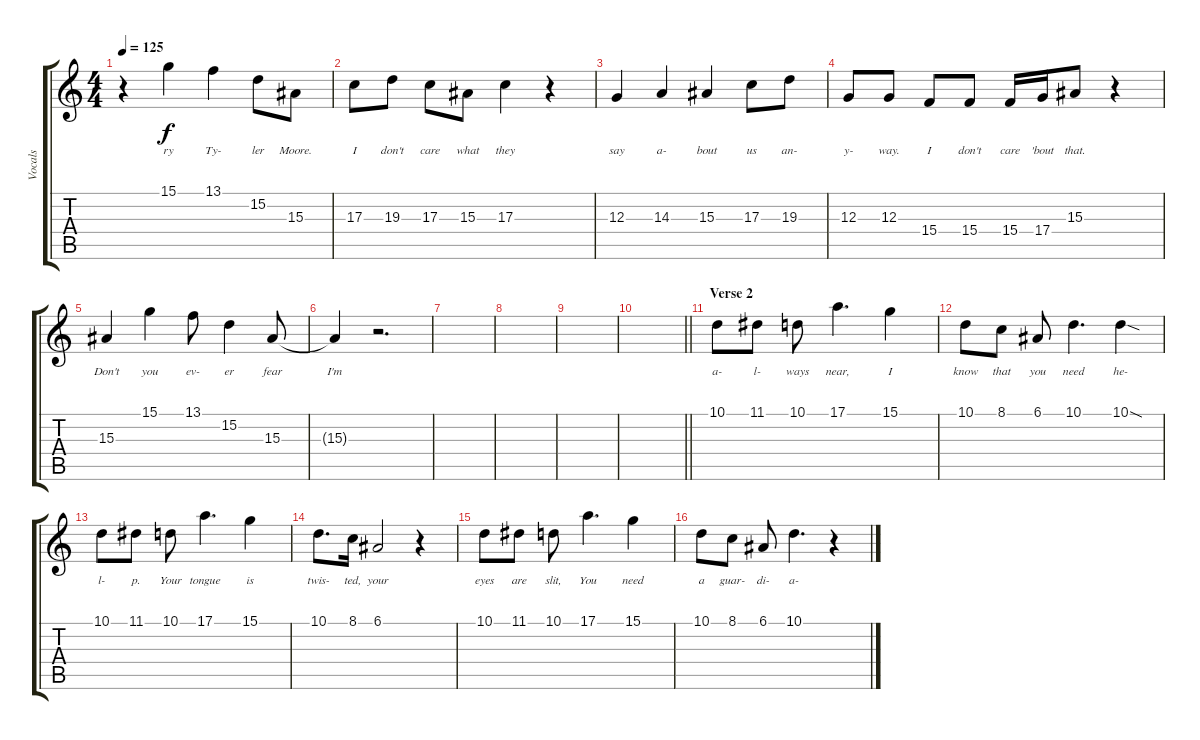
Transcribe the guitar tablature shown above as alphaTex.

\track ("Vocals" "Vocals") {instrument lead2sawtooth}
\staff {score tabs}
\tuning (E4 B3 G3 D3 A2 E2) {hide}
\ts (4 4)
\tempo 125
\clef g2
\ks c
r.4{dy f} 15.1.4{lyrics (0 "ry") lyrics (1 "") lyrics (2 "") lyrics (3 "") lyrics (4 "")} 13.1.4{lyrics (0 "Ty-") lyrics (1 "") lyrics (2 "") lyrics (3 "") lyrics (4 "")} 15.2.8{lyrics (0 "ler") lyrics (1 "") lyrics (2 "") lyrics (3 "") lyrics (4 "")} 15.3.8{lyrics (0 "Moore.") lyrics (1 "") lyrics (2 "") lyrics (3 "") lyrics (4 "")} |
17.3.8{lyrics (0 "I") lyrics (1 "") lyrics (2 "") lyrics (3 "") lyrics (4 "")} 19.3.8{lyrics (0 "don't") lyrics (1 "") lyrics (2 "") lyrics (3 "") lyrics (4 "")} 17.3.8{lyrics (0 "care") lyrics (1 "") lyrics (2 "") lyrics (3 "") lyrics (4 "")} 15.3.8{lyrics (0 "what") lyrics (1 "") lyrics (2 "") lyrics (3 "") lyrics (4 "")} 17.3.4{lyrics (0 "they") lyrics (1 "") lyrics (2 "") lyrics (3 "") lyrics (4 "")} r.4 |
12.3.4{lyrics (0 "say") lyrics (1 "") lyrics (2 "") lyrics (3 "") lyrics (4 "")} 14.3.4{lyrics (0 "a-") lyrics (1 "") lyrics (2 "") lyrics (3 "") lyrics (4 "")} 15.3.4{lyrics (0 "bout") lyrics (1 "") lyrics (2 "") lyrics (3 "") lyrics (4 "")} 17.3.8{lyrics (0 "us") lyrics (1 "") lyrics (2 "") lyrics (3 "") lyrics (4 "")} 19.3.8{lyrics (0 "an-") lyrics (1 "") lyrics (2 "") lyrics (3 "") lyrics (4 "")} |
12.3.8{lyrics (0 "y-") lyrics (1 "") lyrics (2 "") lyrics (3 "") lyrics (4 "")} 12.3.8{lyrics (0 "way.") lyrics (1 "") lyrics (2 "") lyrics (3 "") lyrics (4 "")} 15.4.8{lyrics (0 "I") lyrics (1 "") lyrics (2 "") lyrics (3 "") lyrics (4 "")} 15.4.8{lyrics (0 "don't") lyrics (1 "") lyrics (2 "") lyrics (3 "") lyrics (4 "")} 15.4.16{lyrics (0 "care") lyrics (1 "") lyrics (2 "") lyrics (3 "") lyrics (4 "")} 17.4.16{lyrics (0 "'bout") lyrics (1 "") lyrics (2 "") lyrics (3 "") lyrics (4 "")} 15.3.8{lyrics (0 "that.") lyrics (1 "") lyrics (2 "") lyrics (3 "") lyrics (4 "")} r.4 |
15.3.4{lyrics (0 "Don't") lyrics (1 "") lyrics (2 "") lyrics (3 "") lyrics (4 "")} 15.1.4{lyrics (0 "you") lyrics (1 "") lyrics (2 "") lyrics (3 "") lyrics (4 "")} 13.1.8{lyrics (0 "ev-") lyrics (1 "") lyrics (2 "") lyrics (3 "") lyrics (4 "")} 15.2.4{lyrics (0 "er") lyrics (1 "") lyrics (2 "") lyrics (3 "") lyrics (4 "")} 15.3.8{lyrics (0 "fear") lyrics (1 "") lyrics (2 "") lyrics (3 "") lyrics (4 "")} |
15.3{t}.4{lyrics (0 "I'm") lyrics (1 "") lyrics (2 "") lyrics (3 "") lyrics (4 "")} r.2{d} |
|
|
|
\barLineRight lightlight
|
\section ("" "Verse 2")
10.1.8{lyrics (0 "a-") lyrics (1 "") lyrics (2 "") lyrics (3 "") lyrics (4 "")} 11.1.8{lyrics (0 "l-") lyrics (1 "") lyrics (2 "") lyrics (3 "") lyrics (4 "")} 10.1.8{lyrics (0 "ways") lyrics (1 "") lyrics (2 "") lyrics (3 "") lyrics (4 "")} 17.1.4{d lyrics (0 "near,") lyrics (1 "") lyrics (2 "") lyrics (3 "") lyrics (4 "")} 15.1.4{lyrics (0 "I") lyrics (1 "") lyrics (2 "") lyrics (3 "") lyrics (4 "")} |
10.1.8{lyrics (0 "know") lyrics (1 "") lyrics (2 "") lyrics (3 "") lyrics (4 "")} 8.1.8{lyrics (0 "that") lyrics (1 "") lyrics (2 "") lyrics (3 "") lyrics (4 "")} 6.1.8{lyrics (0 "you") lyrics (1 "") lyrics (2 "") lyrics (3 "") lyrics (4 "")} 10.1.4{d lyrics (0 "need") lyrics (1 "") lyrics (2 "") lyrics (3 "") lyrics (4 "")} 10.1{sod}.4{lyrics (0 "he-") lyrics (1 "") lyrics (2 "") lyrics (3 "") lyrics (4 "")} |
10.1.8{lyrics (0 "l-") lyrics (1 "") lyrics (2 "") lyrics (3 "") lyrics (4 "")} 11.1.8{lyrics (0 "p.") lyrics (1 "") lyrics (2 "") lyrics (3 "") lyrics (4 "")} 10.1.8{lyrics (0 "Your") lyrics (1 "") lyrics (2 "") lyrics (3 "") lyrics (4 "")} 17.1.4{d lyrics (0 "tongue") lyrics (1 "") lyrics (2 "") lyrics (3 "") lyrics (4 "")} 15.1.4{lyrics (0 "is") lyrics (1 "") lyrics (2 "") lyrics (3 "") lyrics (4 "")} |
10.1.8{d lyrics (0 "twis-") lyrics (1 "") lyrics (2 "") lyrics (3 "") lyrics (4 "")} 8.1.16{lyrics (0 "ted,") lyrics (1 "") lyrics (2 "") lyrics (3 "") lyrics (4 "")} 6.1.2{lyrics (0 "your") lyrics (1 "") lyrics (2 "") lyrics (3 "") lyrics (4 "")} r.4 |
10.1.8{lyrics (0 "eyes") lyrics (1 "") lyrics (2 "") lyrics (3 "") lyrics (4 "")} 11.1.8{lyrics (0 "are") lyrics (1 "") lyrics (2 "") lyrics (3 "") lyrics (4 "")} 10.1.8{lyrics (0 "slit,") lyrics (1 "") lyrics (2 "") lyrics (3 "") lyrics (4 "")} 17.1.4{d lyrics (0 "You") lyrics (1 "") lyrics (2 "") lyrics (3 "") lyrics (4 "")} 15.1.4{lyrics (0 "need") lyrics (1 "") lyrics (2 "") lyrics (3 "") lyrics (4 "")} |
10.1.8{lyrics (0 "a") lyrics (1 "") lyrics (2 "") lyrics (3 "") lyrics (4 "")} 8.1.8{lyrics (0 "guar-") lyrics (1 "") lyrics (2 "") lyrics (3 "") lyrics (4 "")} 6.1.8{lyrics (0 "di-") lyrics (1 "") lyrics (2 "") lyrics (3 "") lyrics (4 "")} 10.1.4{d lyrics (0 "a-") lyrics (1 "") lyrics (2 "") lyrics (3 "") lyrics (4 "")} r.4
